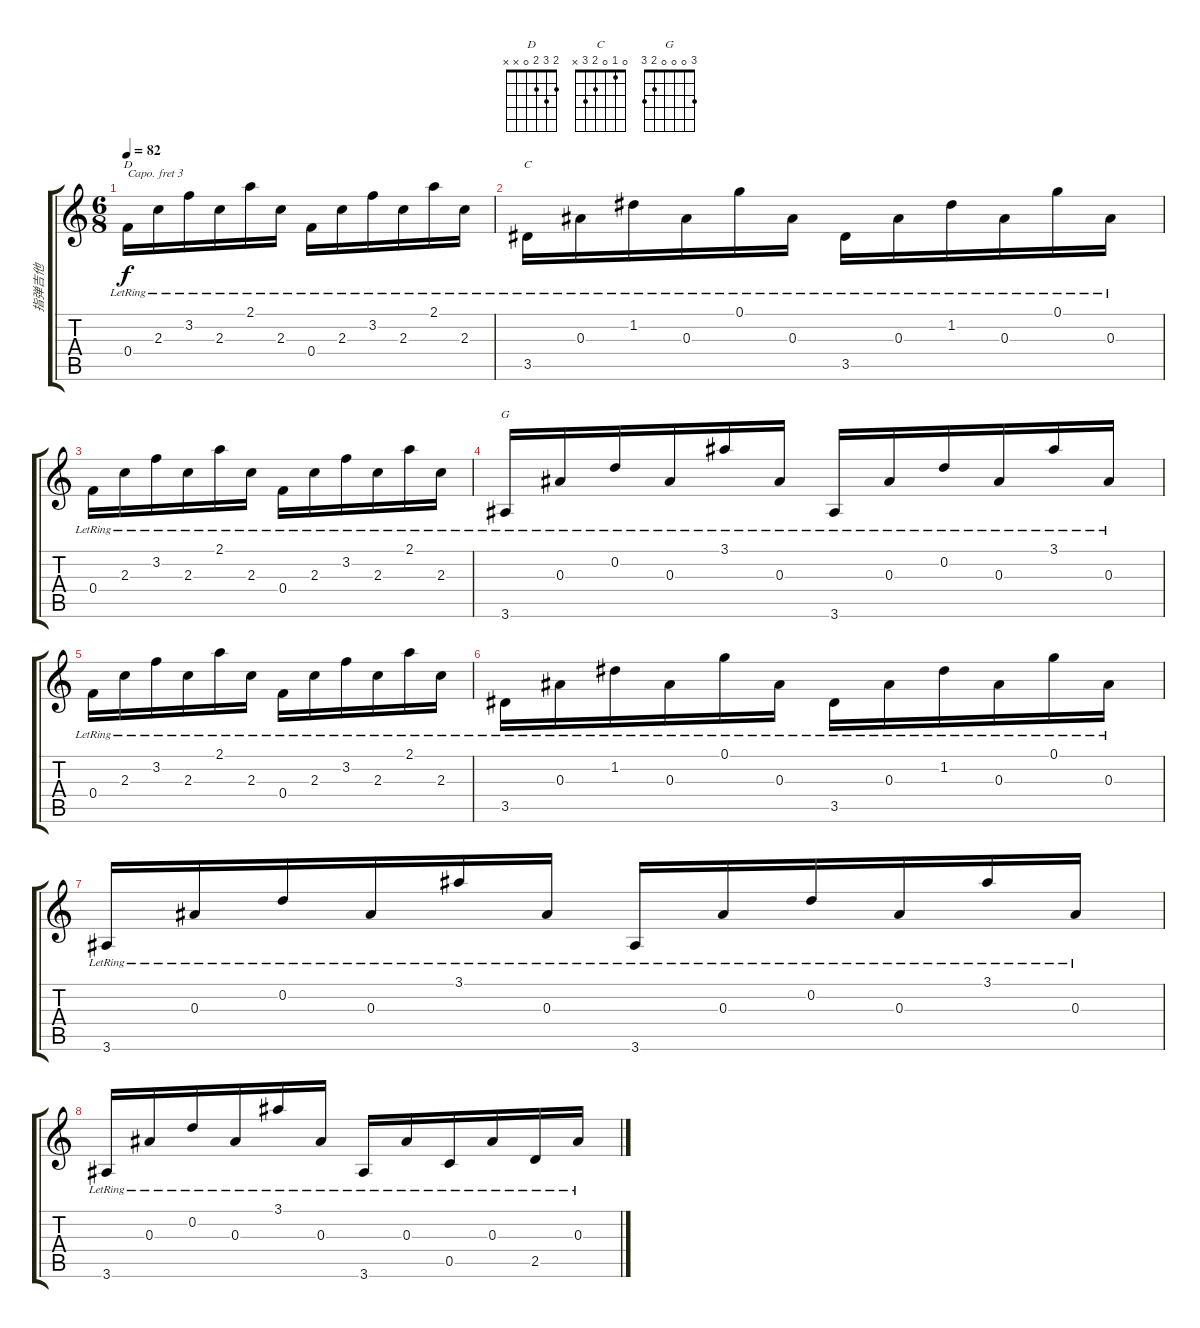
\track ("指弹吉他" "指弹吉他") {instrument acousticguitarnylon}
\staff {score tabs}
\capo 3
\tuning (E4 B3 G3 D3 A2 E2) {hide}
\chord ("D" 2 3 2 0 x x)
\chord ("C" 0 1 0 2 3 x)
\chord ("G" 3 0 0 0 2 3)
\ts (6 8)
\tempo 82
\clef g2
\ks c
0.4{lr}.16{ch "D" dy f} 2.3{lr}.16 3.2{lr}.16 2.3{lr}.16 2.1{lr}.16 2.3{lr}.16 0.4{lr}.16 2.3{lr}.16 3.2{lr}.16 2.3{lr}.16 2.1{lr}.16 2.3{lr}.16 |
3.5{lr}.16{ch "C"} 0.3{lr}.16 1.2{lr}.16 0.3{lr}.16 0.1{lr}.16 0.3{lr}.16 3.5{lr}.16 0.3{lr}.16 1.2{lr}.16 0.3{lr}.16 0.1{lr}.16 0.3{lr}.16 |
0.4{lr}.16 2.3{lr}.16 3.2{lr}.16 2.3{lr}.16 2.1{lr}.16 2.3{lr}.16 0.4{lr}.16 2.3{lr}.16 3.2{lr}.16 2.3{lr}.16 2.1{lr}.16 2.3{lr}.16 |
3.6{lr}.16{ch "G"} 0.3{lr}.16 0.2{lr}.16 0.3{lr}.16 3.1{lr}.16 0.3{lr}.16 3.6{lr}.16 0.3{lr}.16 0.2{lr}.16 0.3{lr}.16 3.1{lr}.16 0.3{lr}.16 |
0.4{lr}.16 2.3{lr}.16 3.2{lr}.16 2.3{lr}.16 2.1{lr}.16 2.3{lr}.16 0.4{lr}.16 2.3{lr}.16 3.2{lr}.16 2.3{lr}.16 2.1{lr}.16 2.3{lr}.16 |
3.5{lr}.16 0.3{lr}.16 1.2{lr}.16 0.3{lr}.16 0.1{lr}.16 0.3{lr}.16 3.5{lr}.16 0.3{lr}.16 1.2{lr}.16 0.3{lr}.16 0.1{lr}.16 0.3{lr}.16 |
3.6{lr}.16 0.3{lr}.16 0.2{lr}.16 0.3{lr}.16 3.1{lr}.16 0.3{lr}.16 3.6{lr}.16 0.3{lr}.16 0.2{lr}.16 0.3{lr}.16 3.1{lr}.16 0.3{lr}.16 |
3.6{lr}.16 0.3{lr}.16 0.2{lr}.16 0.3{lr}.16 3.1{lr}.16 0.3{lr}.16 3.6{lr}.16 0.3{lr}.16 0.5{lr}.16 0.3{lr}.16 2.5{lr}.16 0.3{lr}.16
